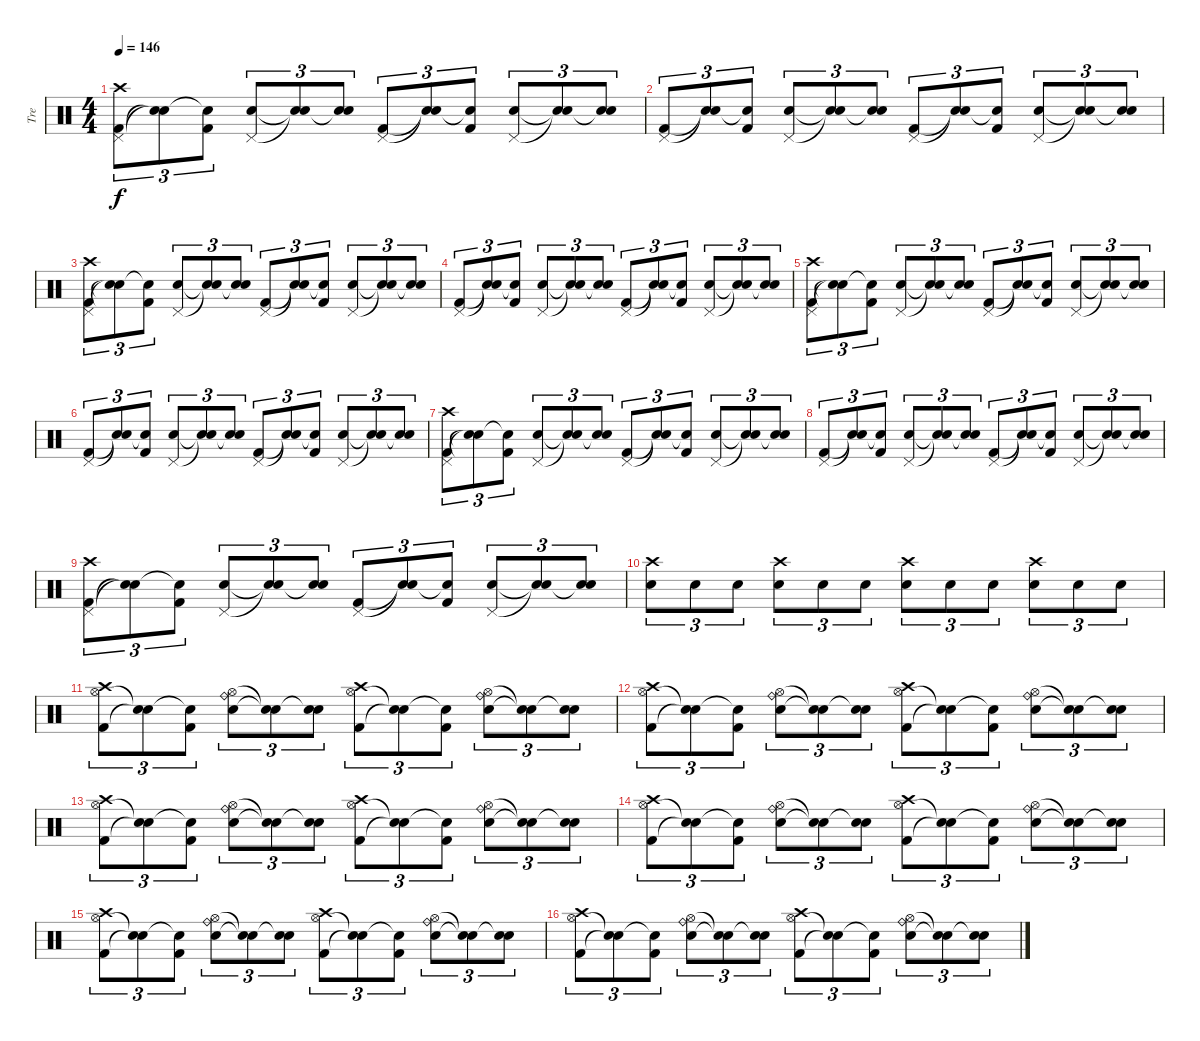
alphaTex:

\track ("Tre" "Tre") {instrument percussion}
\staff {score}
\articulation defaults
\ts (4 4)
\tempo 146
\clef neutral
\ks c
("Kick (hit) 2" "Pedal Hi-Hat (hit)" "Crash high (hit)").8{tu (3 2) dy f} ("Snare (hit)"{t} "Snare (hit)"{t}).8{tu (3 2)} ("Kick (hit) 2" "Snare (hit)"{t}).8{tu (3 2)} ("Electric Snare (hit)" "Pedal Hi-Hat (hit)").8{tu (3 2)} ("Snare (hit)"{t} "Snare (hit)"{t}).8{tu (3 2)} ("Electric Snare (hit)" "Snare (hit)"{t}).8{tu (3 2)} ("Kick (hit) 2" "Pedal Hi-Hat (hit)").8{tu (3 2)} ("Snare (hit)"{t} "Snare (hit)"{t}).8{tu (3 2)} ("Kick (hit) 2" "Snare (hit)"{t}).8{tu (3 2)} ("Electric Snare (hit)" "Pedal Hi-Hat (hit)").8{tu (3 2)} ("Snare (hit)"{t} "Snare (hit)"{t}).8{tu (3 2)} ("Electric Snare (hit)" "Snare (hit)"{t}).8{tu (3 2)} |
("Kick (hit) 2" "Pedal Hi-Hat (hit)").8{tu (3 2)} ("Snare (hit)"{t} "Snare (hit)"{t}).8{tu (3 2)} ("Kick (hit) 2" "Snare (hit)"{t}).8{tu (3 2)} ("Electric Snare (hit)" "Pedal Hi-Hat (hit)").8{tu (3 2)} ("Snare (hit)"{t} "Snare (hit)"{t}).8{tu (3 2)} ("Electric Snare (hit)" "Snare (hit)"{t}).8{tu (3 2)} ("Kick (hit) 2" "Pedal Hi-Hat (hit)").8{tu (3 2)} ("Snare (hit)"{t} "Snare (hit)"{t}).8{tu (3 2)} ("Kick (hit) 2" "Snare (hit)"{t}).8{tu (3 2)} ("Electric Snare (hit)" "Pedal Hi-Hat (hit)").8{tu (3 2)} ("Snare (hit)"{t} "Snare (hit)"{t}).8{tu (3 2)} ("Electric Snare (hit)" "Snare (hit)"{t}).8{tu (3 2)} |
("Kick (hit) 2" "Pedal Hi-Hat (hit)" "Crash high (hit)").8{tu (3 2)} ("Snare (hit)"{t} "Snare (hit)"{t}).8{tu (3 2)} ("Kick (hit) 2" "Snare (hit)"{t}).8{tu (3 2)} ("Electric Snare (hit)" "Pedal Hi-Hat (hit)").8{tu (3 2)} ("Snare (hit)"{t} "Snare (hit)"{t}).8{tu (3 2)} ("Electric Snare (hit)" "Snare (hit)"{t}).8{tu (3 2)} ("Kick (hit) 2" "Pedal Hi-Hat (hit)").8{tu (3 2)} ("Snare (hit)"{t} "Snare (hit)"{t}).8{tu (3 2)} ("Kick (hit) 2" "Snare (hit)"{t}).8{tu (3 2)} ("Electric Snare (hit)" "Pedal Hi-Hat (hit)").8{tu (3 2)} ("Snare (hit)"{t} "Snare (hit)"{t}).8{tu (3 2)} ("Electric Snare (hit)" "Snare (hit)"{t}).8{tu (3 2)} |
("Kick (hit) 2" "Pedal Hi-Hat (hit)").8{tu (3 2)} ("Snare (hit)"{t} "Snare (hit)"{t}).8{tu (3 2)} ("Kick (hit) 2" "Snare (hit)"{t}).8{tu (3 2)} ("Electric Snare (hit)" "Pedal Hi-Hat (hit)").8{tu (3 2)} ("Snare (hit)"{t} "Snare (hit)"{t}).8{tu (3 2)} ("Electric Snare (hit)" "Snare (hit)"{t}).8{tu (3 2)} ("Kick (hit) 2" "Pedal Hi-Hat (hit)").8{tu (3 2)} ("Snare (hit)"{t} "Snare (hit)"{t}).8{tu (3 2)} ("Kick (hit) 2" "Snare (hit)"{t}).8{tu (3 2)} ("Electric Snare (hit)" "Pedal Hi-Hat (hit)").8{tu (3 2)} ("Snare (hit)"{t} "Snare (hit)"{t}).8{tu (3 2)} ("Electric Snare (hit)" "Snare (hit)"{t}).8{tu (3 2)} |
("Kick (hit) 2" "Pedal Hi-Hat (hit)" "Crash high (hit)").8{tu (3 2)} ("Snare (hit)"{t} "Snare (hit)"{t}).8{tu (3 2)} ("Kick (hit) 2" "Snare (hit)"{t}).8{tu (3 2)} ("Electric Snare (hit)" "Pedal Hi-Hat (hit)").8{tu (3 2)} ("Snare (hit)"{t} "Snare (hit)"{t}).8{tu (3 2)} ("Electric Snare (hit)" "Snare (hit)"{t}).8{tu (3 2)} ("Kick (hit) 2" "Pedal Hi-Hat (hit)").8{tu (3 2)} ("Snare (hit)"{t} "Snare (hit)"{t}).8{tu (3 2)} ("Kick (hit) 2" "Snare (hit)"{t}).8{tu (3 2)} ("Electric Snare (hit)" "Pedal Hi-Hat (hit)").8{tu (3 2)} ("Snare (hit)"{t} "Snare (hit)"{t}).8{tu (3 2)} ("Electric Snare (hit)" "Snare (hit)"{t}).8{tu (3 2)} |
("Kick (hit) 2" "Pedal Hi-Hat (hit)").8{tu (3 2)} ("Snare (hit)"{t} "Snare (hit)"{t}).8{tu (3 2)} ("Kick (hit) 2" "Snare (hit)"{t}).8{tu (3 2)} ("Electric Snare (hit)" "Pedal Hi-Hat (hit)").8{tu (3 2)} ("Snare (hit)"{t} "Snare (hit)"{t}).8{tu (3 2)} ("Electric Snare (hit)" "Snare (hit)"{t}).8{tu (3 2)} ("Kick (hit) 2" "Pedal Hi-Hat (hit)").8{tu (3 2)} ("Snare (hit)"{t} "Snare (hit)"{t}).8{tu (3 2)} ("Kick (hit) 2" "Snare (hit)"{t}).8{tu (3 2)} ("Electric Snare (hit)" "Pedal Hi-Hat (hit)").8{tu (3 2)} ("Snare (hit)"{t} "Snare (hit)"{t}).8{tu (3 2)} ("Electric Snare (hit)" "Snare (hit)"{t}).8{tu (3 2)} |
("Kick (hit) 2" "Pedal Hi-Hat (hit)" "Crash high (hit)").8{tu (3 2)} ("Snare (hit)"{t} "Snare (hit)"{t}).8{tu (3 2)} ("Kick (hit) 2" "Snare (hit)"{t}).8{tu (3 2)} ("Electric Snare (hit)" "Pedal Hi-Hat (hit)").8{tu (3 2)} ("Snare (hit)"{t} "Snare (hit)"{t}).8{tu (3 2)} ("Electric Snare (hit)" "Snare (hit)"{t}).8{tu (3 2)} ("Kick (hit) 2" "Pedal Hi-Hat (hit)").8{tu (3 2)} ("Snare (hit)"{t} "Snare (hit)"{t}).8{tu (3 2)} ("Kick (hit) 2" "Snare (hit)"{t}).8{tu (3 2)} ("Electric Snare (hit)" "Pedal Hi-Hat (hit)").8{tu (3 2)} ("Snare (hit)"{t} "Snare (hit)"{t}).8{tu (3 2)} ("Electric Snare (hit)" "Snare (hit)"{t}).8{tu (3 2)} |
("Kick (hit) 2" "Pedal Hi-Hat (hit)").8{tu (3 2)} ("Snare (hit)"{t} "Snare (hit)"{t}).8{tu (3 2)} ("Kick (hit) 2" "Snare (hit)"{t}).8{tu (3 2)} ("Electric Snare (hit)" "Pedal Hi-Hat (hit)").8{tu (3 2)} ("Snare (hit)"{t} "Snare (hit)"{t}).8{tu (3 2)} ("Electric Snare (hit)" "Snare (hit)"{t}).8{tu (3 2)} ("Kick (hit) 2" "Pedal Hi-Hat (hit)").8{tu (3 2)} ("Snare (hit)"{t} "Snare (hit)"{t}).8{tu (3 2)} ("Kick (hit) 2" "Snare (hit)"{t}).8{tu (3 2)} ("Electric Snare (hit)" "Pedal Hi-Hat (hit)").8{tu (3 2)} ("Snare (hit)"{t} "Snare (hit)"{t}).8{tu (3 2)} ("Electric Snare (hit)" "Snare (hit)"{t}).8{tu (3 2)} |
("Kick (hit) 2" "Pedal Hi-Hat (hit)" "Crash high (hit)").8{tu (3 2)} ("Snare (hit)"{t} "Snare (hit)"{t}).8{tu (3 2)} ("Kick (hit) 2" "Snare (hit)"{t}).8{tu (3 2)} ("Electric Snare (hit)" "Pedal Hi-Hat (hit)").8{tu (3 2)} ("Snare (hit)"{t} "Snare (hit)"{t}).8{tu (3 2)} ("Electric Snare (hit)" "Snare (hit)"{t}).8{tu (3 2)} ("Kick (hit) 2" "Pedal Hi-Hat (hit)").8{tu (3 2)} ("Snare (hit)"{t} "Snare (hit)"{t}).8{tu (3 2)} ("Kick (hit) 2" "Snare (hit)"{t}).8{tu (3 2)} ("Electric Snare (hit)" "Pedal Hi-Hat (hit)").8{tu (3 2)} ("Snare (hit)"{t} "Snare (hit)"{t}).8{tu (3 2)} ("Electric Snare (hit)" "Snare (hit)"{t}).8{tu (3 2)} |
("Electric Snare (hit)" "Crash high (hit)").8{tu (3 2)} "Electric Snare (hit)".8{tu (3 2)} "Electric Snare (hit)".8{tu (3 2)} ("Electric Snare (hit)" "Crash high (hit)").8{tu (3 2)} "Electric Snare (hit)".8{tu (3 2)} "Electric Snare (hit)".8{tu (3 2)} ("Electric Snare (hit)" "Crash high (hit)").8{tu (3 2)} "Electric Snare (hit)".8{tu (3 2)} "Electric Snare (hit)".8{tu (3 2)} ("Electric Snare (hit)" "Crash high (hit)").8{tu (3 2)} "Electric Snare (hit)".8{tu (3 2)} "Electric Snare (hit)".8{tu (3 2)} |
("Kick (hit) 2" "Hi-Hat (open)" "Crash high (hit)").8{tu (3 2)} ("Snare (hit)"{t} "Snare (hit)"{t}).8{tu (3 2)} ("Kick (hit) 2" "Snare (hit)"{t}).8{tu (3 2)} ("Electric Snare (hit)" "Hi-Hat (open)" "Ride (bell)").8{tu (3 2)} ("Snare (hit)"{t} "Snare (hit)"{t}).8{tu (3 2)} ("Electric Snare (hit)" "Snare (hit)"{t}).8{tu (3 2)} ("Kick (hit) 2" "Hi-Hat (open)" "Crash high (hit)").8{tu (3 2)} ("Snare (hit)"{t} "Snare (hit)"{t}).8{tu (3 2)} ("Kick (hit) 2" "Snare (hit)"{t}).8{tu (3 2)} ("Electric Snare (hit)" "Hi-Hat (open)" "Ride (bell)").8{tu (3 2)} ("Snare (hit)"{t} "Snare (hit)"{t}).8{tu (3 2)} ("Electric Snare (hit)" "Snare (hit)"{t}).8{tu (3 2)} |
("Kick (hit) 2" "Hi-Hat (open)" "Crash high (hit)").8{tu (3 2)} ("Snare (hit)"{t} "Snare (hit)"{t}).8{tu (3 2)} ("Kick (hit) 2" "Snare (hit)"{t}).8{tu (3 2)} ("Electric Snare (hit)" "Hi-Hat (open)" "Ride (bell)").8{tu (3 2)} ("Snare (hit)"{t} "Snare (hit)"{t}).8{tu (3 2)} ("Electric Snare (hit)" "Snare (hit)"{t}).8{tu (3 2)} ("Kick (hit) 2" "Hi-Hat (open)" "Crash high (hit)").8{tu (3 2)} ("Snare (hit)"{t} "Snare (hit)"{t}).8{tu (3 2)} ("Kick (hit) 2" "Snare (hit)"{t}).8{tu (3 2)} ("Electric Snare (hit)" "Hi-Hat (open)" "Ride (bell)").8{tu (3 2)} ("Snare (hit)"{t} "Snare (hit)"{t}).8{tu (3 2)} ("Electric Snare (hit)" "Snare (hit)"{t}).8{tu (3 2)} |
("Kick (hit) 2" "Hi-Hat (open)" "Crash high (hit)").8{tu (3 2)} ("Snare (hit)"{t} "Snare (hit)"{t}).8{tu (3 2)} ("Kick (hit) 2" "Snare (hit)"{t}).8{tu (3 2)} ("Electric Snare (hit)" "Hi-Hat (open)" "Ride (bell)").8{tu (3 2)} ("Snare (hit)"{t} "Snare (hit)"{t}).8{tu (3 2)} ("Electric Snare (hit)" "Snare (hit)"{t}).8{tu (3 2)} ("Kick (hit) 2" "Hi-Hat (open)" "Crash high (hit)").8{tu (3 2)} ("Snare (hit)"{t} "Snare (hit)"{t}).8{tu (3 2)} ("Kick (hit) 2" "Snare (hit)"{t}).8{tu (3 2)} ("Electric Snare (hit)" "Hi-Hat (open)" "Ride (bell)").8{tu (3 2)} ("Snare (hit)"{t} "Snare (hit)"{t}).8{tu (3 2)} ("Electric Snare (hit)" "Snare (hit)"{t}).8{tu (3 2)} |
("Kick (hit) 2" "Hi-Hat (open)" "Crash high (hit)").8{tu (3 2)} ("Snare (hit)"{t} "Snare (hit)"{t}).8{tu (3 2)} ("Kick (hit) 2" "Snare (hit)"{t}).8{tu (3 2)} ("Electric Snare (hit)" "Hi-Hat (open)" "Ride (bell)").8{tu (3 2)} ("Snare (hit)"{t} "Snare (hit)"{t}).8{tu (3 2)} ("Electric Snare (hit)" "Snare (hit)"{t}).8{tu (3 2)} ("Kick (hit) 2" "Hi-Hat (open)" "Crash high (hit)").8{tu (3 2)} ("Snare (hit)"{t} "Snare (hit)"{t}).8{tu (3 2)} ("Kick (hit) 2" "Snare (hit)"{t}).8{tu (3 2)} ("Electric Snare (hit)" "Hi-Hat (open)" "Ride (bell)").8{tu (3 2)} ("Snare (hit)"{t} "Snare (hit)"{t}).8{tu (3 2)} ("Electric Snare (hit)" "Snare (hit)"{t}).8{tu (3 2)} |
("Kick (hit) 2" "Hi-Hat (open)" "Crash high (hit)").8{tu (3 2)} ("Snare (hit)"{t} "Snare (hit)"{t}).8{tu (3 2)} ("Kick (hit) 2" "Snare (hit)"{t}).8{tu (3 2)} ("Electric Snare (hit)" "Hi-Hat (open)" "Ride (bell)").8{tu (3 2)} ("Snare (hit)"{t} "Snare (hit)"{t}).8{tu (3 2)} ("Electric Snare (hit)" "Snare (hit)"{t}).8{tu (3 2)} ("Kick (hit) 2" "Hi-Hat (open)" "Crash high (hit)").8{tu (3 2)} ("Snare (hit)"{t} "Snare (hit)"{t}).8{tu (3 2)} ("Kick (hit) 2" "Snare (hit)"{t}).8{tu (3 2)} ("Electric Snare (hit)" "Hi-Hat (open)" "Ride (bell)").8{tu (3 2)} ("Snare (hit)"{t} "Snare (hit)"{t}).8{tu (3 2)} ("Electric Snare (hit)" "Snare (hit)"{t}).8{tu (3 2)} |
("Kick (hit) 2" "Hi-Hat (open)" "Crash high (hit)").8{tu (3 2)} ("Snare (hit)"{t} "Snare (hit)"{t}).8{tu (3 2)} ("Kick (hit) 2" "Snare (hit)"{t}).8{tu (3 2)} ("Electric Snare (hit)" "Hi-Hat (open)" "Ride (bell)").8{tu (3 2)} ("Snare (hit)"{t} "Snare (hit)"{t}).8{tu (3 2)} ("Electric Snare (hit)" "Snare (hit)"{t}).8{tu (3 2)} ("Kick (hit) 2" "Hi-Hat (open)" "Crash high (hit)").8{tu (3 2)} ("Snare (hit)"{t} "Snare (hit)"{t}).8{tu (3 2)} ("Kick (hit) 2" "Snare (hit)"{t}).8{tu (3 2)} ("Electric Snare (hit)" "Hi-Hat (open)" "Ride (bell)").8{tu (3 2)} ("Snare (hit)"{t} "Snare (hit)"{t}).8{tu (3 2)} ("Electric Snare (hit)" "Snare (hit)"{t}).8{tu (3 2)}
